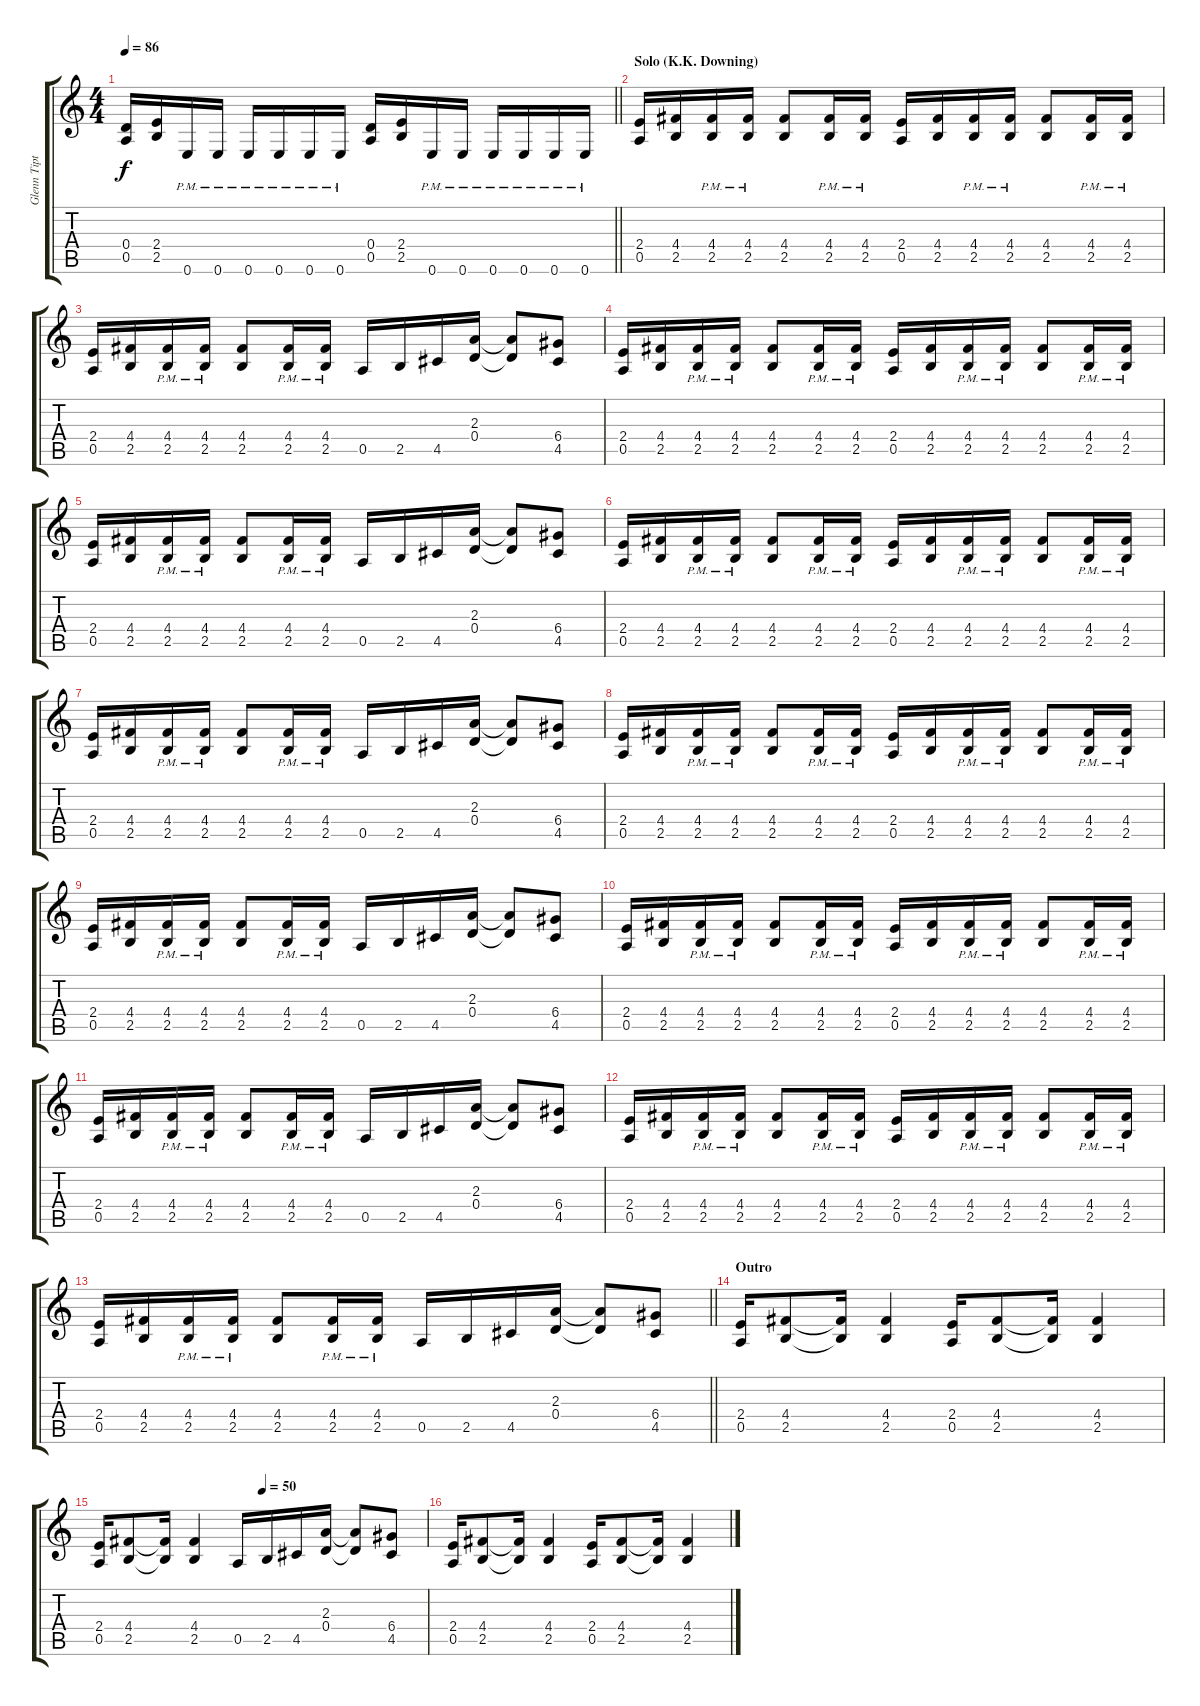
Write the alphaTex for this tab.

\track ("Glenn Tipton" "Glenn Tipt") {instrument acousticguitarsteel}
\staff {score tabs}
\tuning (E4 B3 G3 D3 A2 E2) {hide}
\ts (4 4)
\tempo 86
\clef g2
\barLineRight lightlight
\ks c
(0.4 0.5).16{dy f} (2.4 2.5).16 0.6{pm}.16 0.6{pm}.16 0.6{pm}.16 0.6{pm}.16 0.6{pm}.16 0.6{pm}.16 (0.4 0.5).16 (2.4 2.5).16 0.6{pm}.16 0.6{pm}.16 0.6{pm}.16 0.6{pm}.16 0.6{pm}.16 0.6{pm}.16 |
\section ("" "Solo (K.K. Downing)")
(2.4 0.5).16{volume 12} (4.4 2.5).16 (4.4{pm} 2.5{pm}).16 (4.4{pm} 2.5{pm}).16 (4.4 2.5).8 (4.4{pm} 2.5{pm}).16 (4.4{pm} 2.5{pm}).16 (2.4 0.5).16 (4.4 2.5).16 (4.4{pm} 2.5{pm}).16 (4.4{pm} 2.5{pm}).16 (4.4 2.5).8 (4.4{pm} 2.5{pm}).16 (4.4{pm} 2.5{pm}).16 |
(2.4 0.5).16 (4.4 2.5).16 (4.4{pm} 2.5{pm}).16 (4.4{pm} 2.5{pm}).16 (4.4 2.5).8 (4.4{pm} 2.5{pm}).16 (4.4 2.5{pm}).16 0.5.16 2.5.16 4.5.16 (2.3 0.4).16 (2.3{t} 0.4{t}).8 (6.4 4.5).8 |
(2.4 0.5).16 (4.4 2.5).16 (4.4{pm} 2.5{pm}).16 (4.4{pm} 2.5{pm}).16 (4.4 2.5).8 (4.4{pm} 2.5{pm}).16 (4.4{pm} 2.5{pm}).16 (2.4 0.5).16 (4.4 2.5).16 (4.4{pm} 2.5{pm}).16 (4.4{pm} 2.5{pm}).16 (4.4 2.5).8 (4.4{pm} 2.5{pm}).16 (4.4{pm} 2.5{pm}).16 |
(2.4 0.5).16 (4.4 2.5).16 (4.4{pm} 2.5{pm}).16 (4.4{pm} 2.5{pm}).16 (4.4 2.5).8 (4.4{pm} 2.5{pm}).16 (4.4 2.5{pm}).16 0.5.16 2.5.16 4.5.16 (2.3 0.4).16 (2.3{t} 0.4{t}).8 (6.4 4.5).8 |
(2.4 0.5).16 (4.4 2.5).16 (4.4{pm} 2.5{pm}).16 (4.4{pm} 2.5{pm}).16 (4.4 2.5).8 (4.4{pm} 2.5{pm}).16 (4.4{pm} 2.5{pm}).16 (2.4 0.5).16 (4.4 2.5).16 (4.4{pm} 2.5{pm}).16 (4.4{pm} 2.5{pm}).16 (4.4 2.5).8 (4.4{pm} 2.5{pm}).16 (4.4{pm} 2.5{pm}).16 |
(2.4 0.5).16 (4.4 2.5).16 (4.4{pm} 2.5{pm}).16 (4.4{pm} 2.5{pm}).16 (4.4 2.5).8 (4.4{pm} 2.5{pm}).16 (4.4 2.5{pm}).16 0.5.16 2.5.16 4.5.16 (2.3 0.4).16 (2.3{t} 0.4{t}).8 (6.4 4.5).8 |
(2.4 0.5).16 (4.4 2.5).16 (4.4{pm} 2.5{pm}).16 (4.4{pm} 2.5{pm}).16 (4.4 2.5).8 (4.4{pm} 2.5{pm}).16 (4.4{pm} 2.5{pm}).16 (2.4 0.5).16 (4.4 2.5).16 (4.4{pm} 2.5{pm}).16 (4.4{pm} 2.5{pm}).16 (4.4 2.5).8 (4.4{pm} 2.5{pm}).16 (4.4{pm} 2.5{pm}).16 |
(2.4 0.5).16 (4.4 2.5).16 (4.4{pm} 2.5{pm}).16 (4.4{pm} 2.5{pm}).16 (4.4 2.5).8 (4.4{pm} 2.5{pm}).16 (4.4 2.5{pm}).16 0.5.16 2.5.16 4.5.16 (2.3 0.4).16 (2.3{t} 0.4{t}).8 (6.4 4.5).8 |
(2.4 0.5).16 (4.4 2.5).16 (4.4{pm} 2.5{pm}).16 (4.4{pm} 2.5{pm}).16 (4.4 2.5).8 (4.4{pm} 2.5{pm}).16 (4.4{pm} 2.5{pm}).16 (2.4 0.5).16 (4.4 2.5).16 (4.4{pm} 2.5{pm}).16 (4.4{pm} 2.5{pm}).16 (4.4 2.5).8 (4.4{pm} 2.5{pm}).16 (4.4{pm} 2.5{pm}).16 |
(2.4 0.5).16 (4.4 2.5).16 (4.4{pm} 2.5{pm}).16 (4.4{pm} 2.5{pm}).16 (4.4 2.5).8 (4.4{pm} 2.5{pm}).16 (4.4 2.5{pm}).16 0.5.16 2.5.16 4.5.16 (2.3 0.4).16 (2.3{t} 0.4{t}).8 (6.4 4.5).8 |
(2.4 0.5).16 (4.4 2.5).16 (4.4{pm} 2.5{pm}).16 (4.4{pm} 2.5{pm}).16 (4.4 2.5).8 (4.4{pm} 2.5{pm}).16 (4.4{pm} 2.5{pm}).16 (2.4 0.5).16 (4.4 2.5).16 (4.4{pm} 2.5{pm}).16 (4.4{pm} 2.5{pm}).16 (4.4 2.5).8 (4.4{pm} 2.5{pm}).16 (4.4{pm} 2.5{pm}).16 |
\barLineRight lightlight
(2.4 0.5).16 (4.4 2.5).16 (4.4{pm} 2.5{pm}).16 (4.4{pm} 2.5{pm}).16 (4.4 2.5).8 (4.4{pm} 2.5{pm}).16 (4.4 2.5{pm}).16 0.5.16 2.5.16 4.5.16 (2.3 0.4).16 (2.3{t} 0.4{t}).8 (6.4 4.5).8 |
\section ("" "Outro")
(2.4 0.5).16{volume 16} (4.4 2.5).8 (4.4{t} 2.5{t}).16 (4.4 2.5).4 (2.4 0.5).16 (4.4 2.5).8 (4.4{t} 2.5{t}).16 (4.4 2.5).4 |
\tempo (50 0.5)
(2.4 0.5).16 (4.4 2.5).8 (4.4{t} 2.5{t}).16 (4.4 2.5).4 0.5.16 2.5.16 4.5.16 (2.3 0.4).16 (2.3{t} 0.4{t}).8 (6.4 4.5).8 |
(2.4 0.5).16 (4.4 2.5).8 (4.4{t} 2.5{t}).16 (4.4 2.5).4 (2.4 0.5).16 (4.4 2.5).8 (4.4{t} 2.5{t}).16 (4.4 2.5).4
